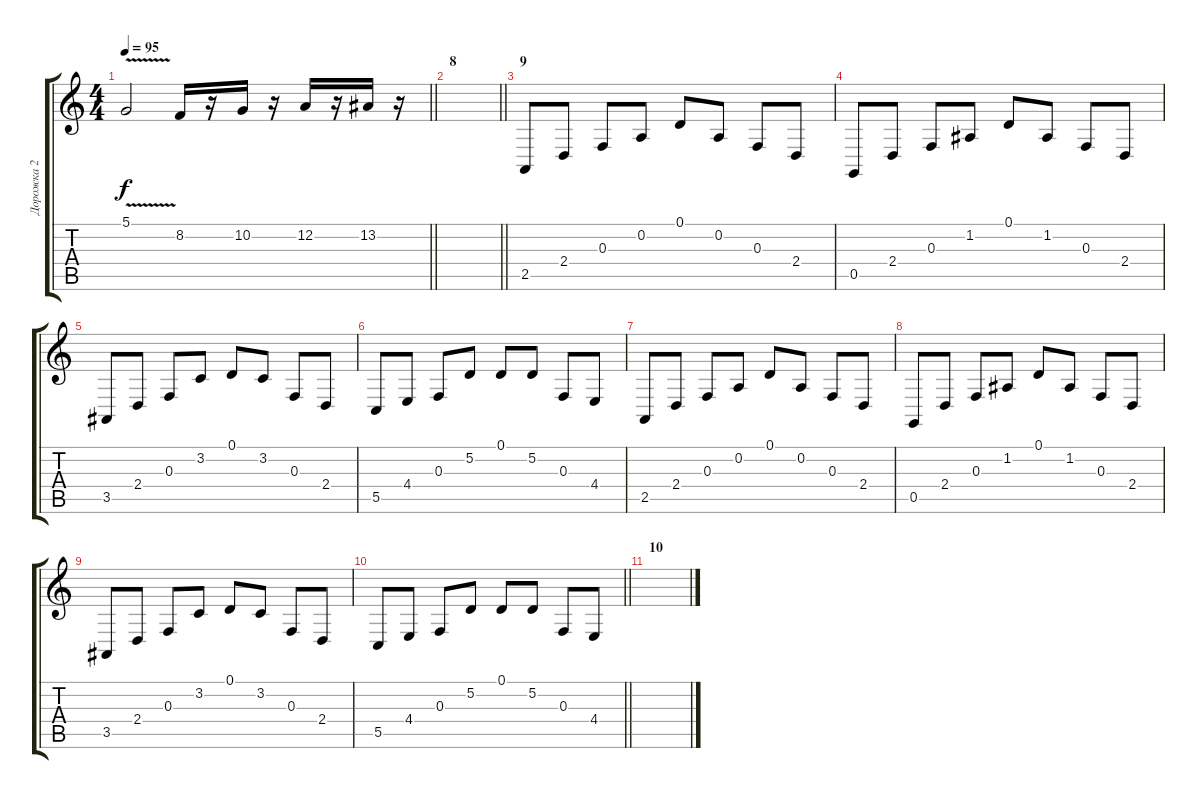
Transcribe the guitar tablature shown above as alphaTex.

\track ("Дорожка 2" "Дорожка 2") {instrument tremolostrings}
\staff {score tabs}
\tuning (D4 A3 F3 C3 G2 C2) {hide}
\ts (4 4)
\tempo 95
\clef g2
\barLineRight lightlight
\ks c
5.1{v}.2{dy f} 8.2.16 r.16 10.2.16 r.16 12.2.16 r.16 13.2.16 r.16 |
\section ("" "8")
\barLineRight lightlight
|
\section ("" "9")
2.5.8{volume 14 instrument acousticguitarsteel} 2.4.8 0.3.8 0.2.8 0.1.8 0.2.8 0.3.8 2.4.8 |
0.5.8 2.4.8 0.3.8 1.2.8 0.1.8 1.2.8 0.3.8 2.4.8 |
3.5.8 2.4.8 0.3.8 3.2.8 0.1.8 3.2.8 0.3.8 2.4.8 |
5.5.8 4.4.8 0.3.8 5.2.8 0.1.8 5.2.8 0.3.8 4.4.8 |
2.5.8 2.4.8 0.3.8 0.2.8 0.1.8 0.2.8 0.3.8 2.4.8 |
0.5.8 2.4.8 0.3.8 1.2.8 0.1.8 1.2.8 0.3.8 2.4.8 |
3.5.8 2.4.8 0.3.8 3.2.8 0.1.8 3.2.8 0.3.8 2.4.8 |
\barLineRight lightlight
5.5.8 4.4.8 0.3.8 5.2.8 0.1.8 5.2.8 0.3.8 4.4.8 |
\section ("" "10")
